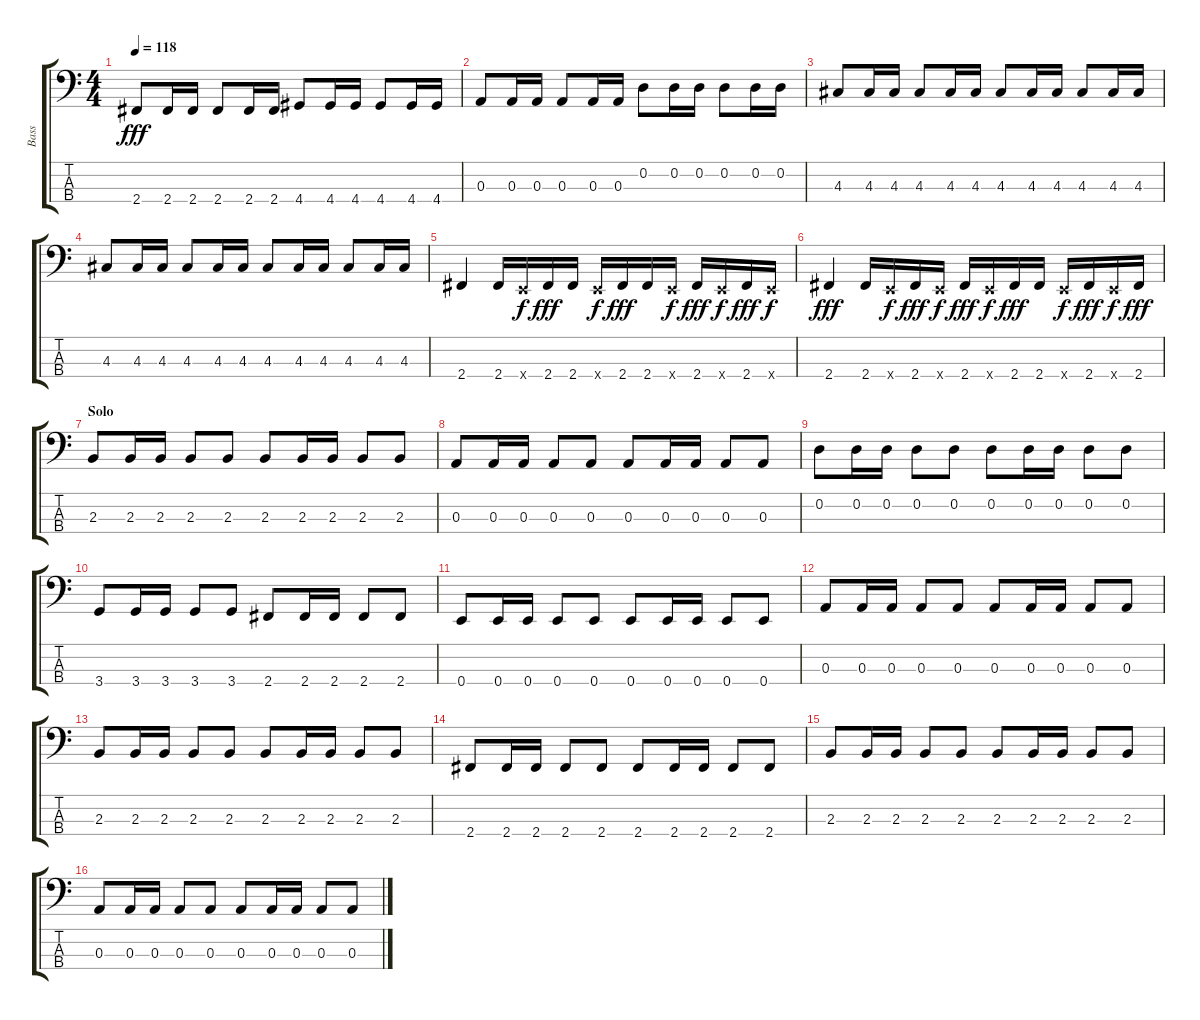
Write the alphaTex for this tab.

\track ("Bass" "Bass") {instrument electricbassfinger}
\staff {score tabs}
\tuning (G2 D2 A1 E1) {hide}
\ts (4 4)
\tempo 118
\clef f4
\ks c
2.4.8{dy fff} 2.4.16 2.4.16 2.4.8 2.4.16 2.4.16 4.4.8 4.4.16 4.4.16 4.4.8 4.4.16 4.4.16 |
0.3.8 0.3.16 0.3.16 0.3.8 0.3.16 0.3.16 0.2.8 0.2.16 0.2.16 0.2.8 0.2.16 0.2.16 |
4.3.8 4.3.16 4.3.16 4.3.8 4.3.16 4.3.16 4.3.8 4.3.16 4.3.16 4.3.8 4.3.16 4.3.16 |
4.3.8 4.3.16 4.3.16 4.3.8 4.3.16 4.3.16 4.3.8 4.3.16 4.3.16 4.3.8 4.3.16 4.3.16 |
2.4.4 2.4.16 0.4{x}.16{dy f} 2.4.16{dy fff} 2.4.16 0.4{x}.16{dy f} 2.4.16{dy fff} 2.4.16 0.4{x}.16{dy f} 2.4.16{dy fff} 0.4{x}.16{dy f} 2.4.16{dy fff} 0.4{x}.16{dy f} |
2.4.4{dy fff} 2.4.16 0.4{x}.16{dy f} 2.4.16{dy fff} 0.4{x}.16{dy f} 2.4.16{dy fff} 0.4{x}.16{dy f} 2.4.16{dy fff} 2.4.16 0.4{x}.16{dy f} 2.4.16{dy fff} 0.4{x}.16{dy f} 2.4.16{dy fff} |
\section ("" "Solo")
2.3.8 2.3.16 2.3.16 2.3.8 2.3.8 2.3.8 2.3.16 2.3.16 2.3.8 2.3.8 |
0.3.8 0.3.16 0.3.16 0.3.8 0.3.8 0.3.8 0.3.16 0.3.16 0.3.8 0.3.8 |
0.2.8 0.2.16 0.2.16 0.2.8 0.2.8 0.2.8 0.2.16 0.2.16 0.2.8 0.2.8 |
3.4.8 3.4.16 3.4.16 3.4.8 3.4.8 2.4.8 2.4.16 2.4.16 2.4.8 2.4.8 |
0.4.8 0.4.16 0.4.16 0.4.8 0.4.8 0.4.8 0.4.16 0.4.16 0.4.8 0.4.8 |
0.3.8 0.3.16 0.3.16 0.3.8 0.3.8 0.3.8 0.3.16 0.3.16 0.3.8 0.3.8 |
2.3.8 2.3.16 2.3.16 2.3.8 2.3.8 2.3.8 2.3.16 2.3.16 2.3.8 2.3.8 |
2.4.8 2.4.16 2.4.16 2.4.8 2.4.8 2.4.8 2.4.16 2.4.16 2.4.8 2.4.8 |
2.3.8 2.3.16 2.3.16 2.3.8 2.3.8 2.3.8 2.3.16 2.3.16 2.3.8 2.3.8 |
0.3.8 0.3.16 0.3.16 0.3.8 0.3.8 0.3.8 0.3.16 0.3.16 0.3.8 0.3.8
